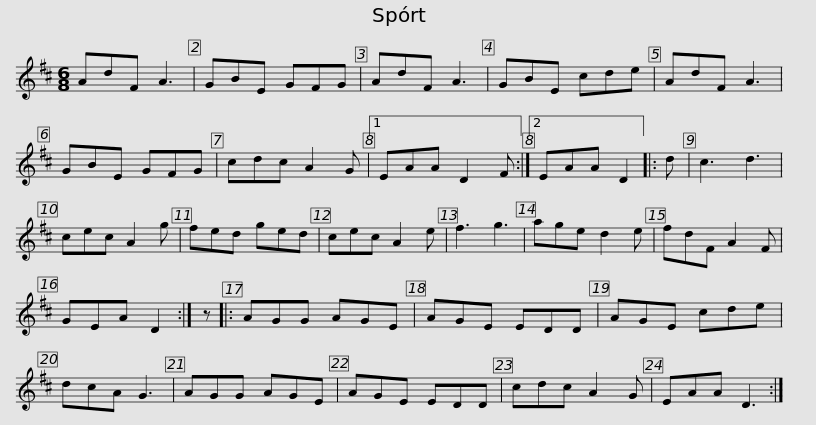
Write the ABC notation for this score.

X:1
L:1/8
M:6/8
I:linebreak $
K:D
V:1 treble
V:1
 AdF A3 | GBE GFG | AdF A3 | GBE cde | AdF A3 | %5
 GBE GFG | cdc A2 G |1 EAA D2 F :|2$ EAA D2 |: d | %10
 c3 d3 | cec A2 g | fed ged | cec A2 e | f3 g3 | %15
 age d2 e | fdF A2 F | GEA D2 :|$ z |: AGG AGE | %20
 AGE EDD | AGE cde | dcA G3 | AGG AGE | AGE EDD | %25
 cdc A2 G |$ EAA D3 :| %27
